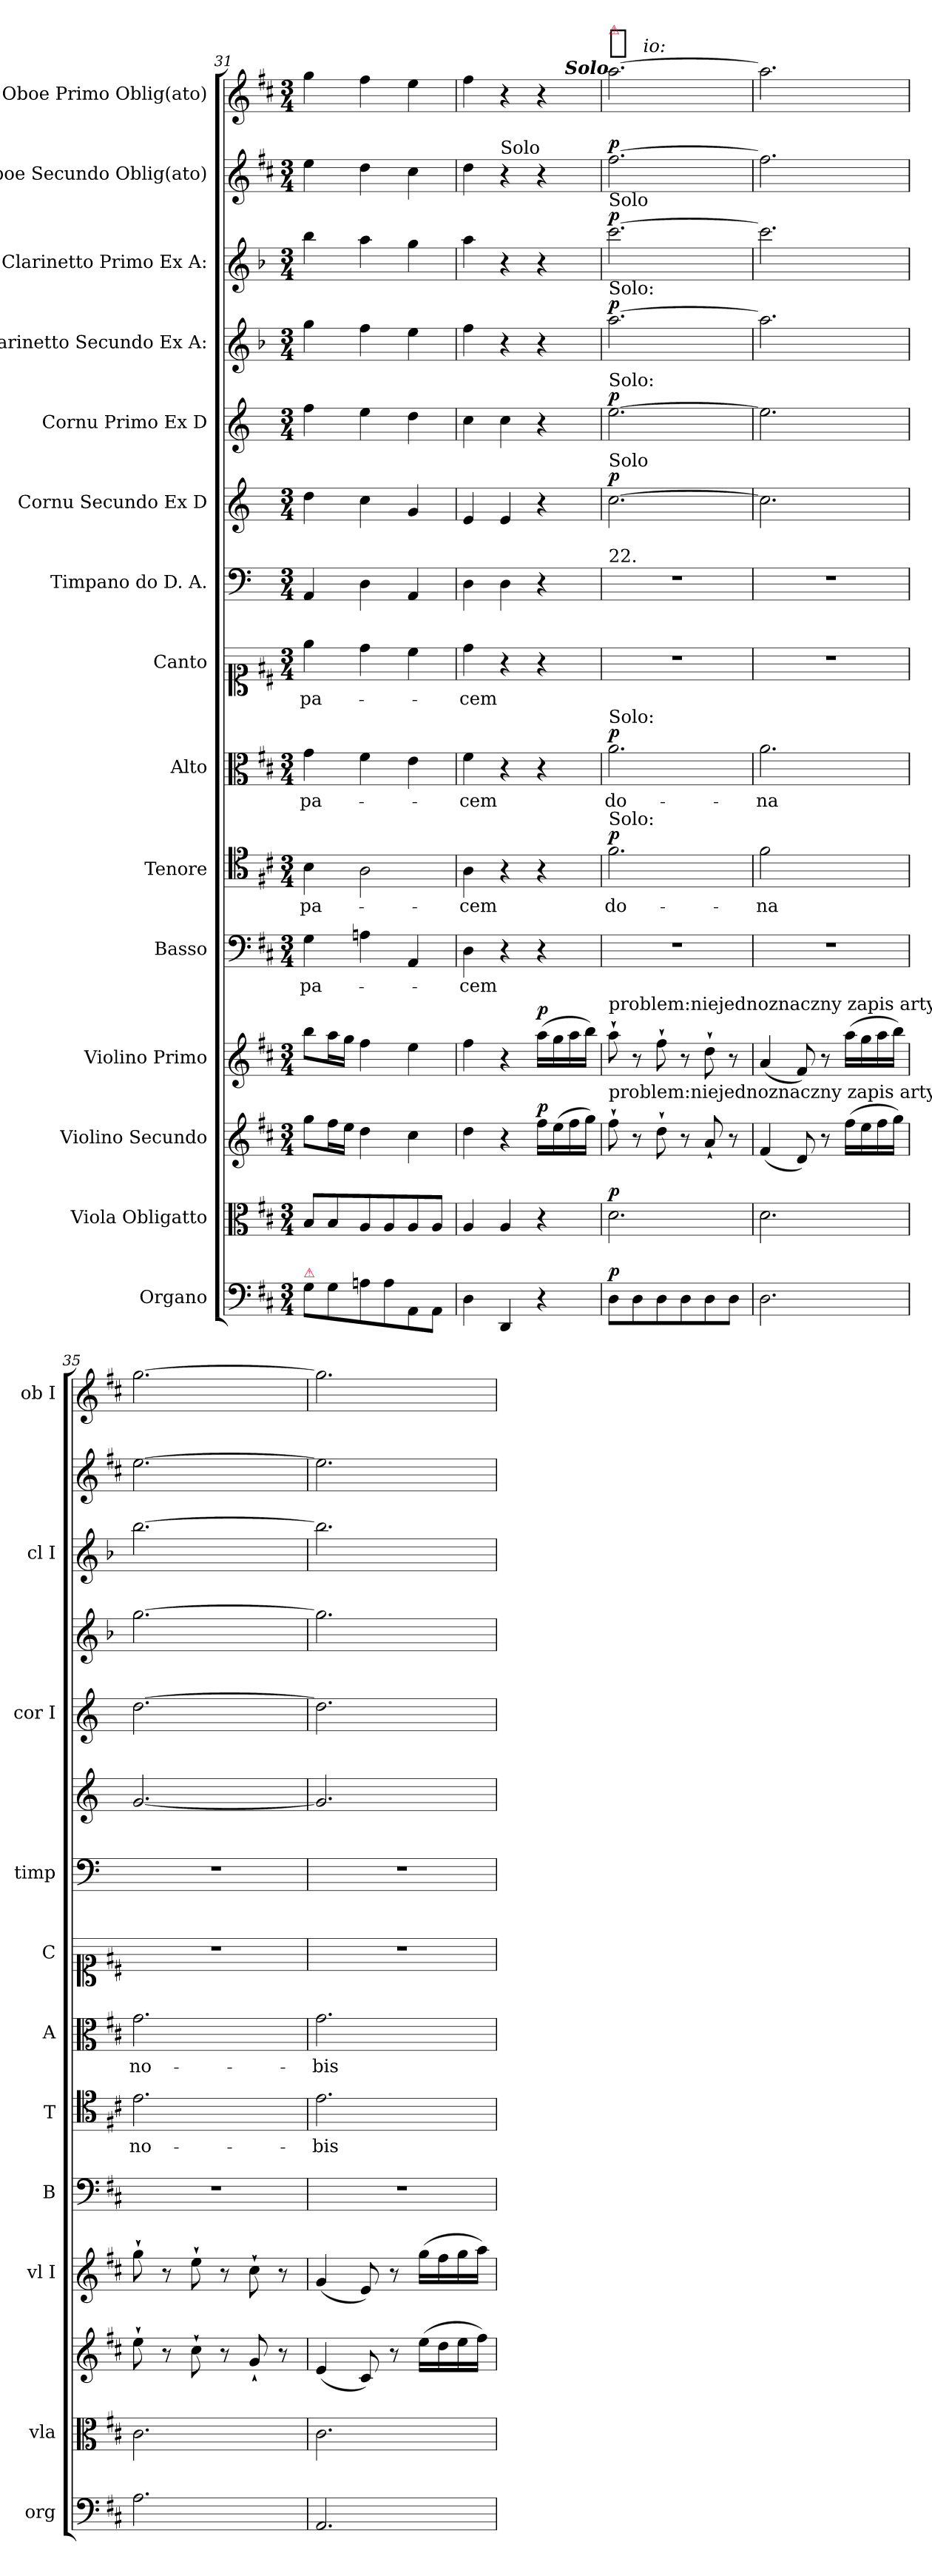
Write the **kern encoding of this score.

**kern	**dynam	**kern	**dynam	**kern	**dynam	**kern	**dynam	**kern	**text	**kern	**text	**dynam	**kern	**text	**dynam	**kern	**text	**kern	**kern	**dynam	**kern	**dynam	**kern	**dynam	**kern	**dynam	**kern	**dynam	**kern	**dynam
*part15	*part15	*part14	*part14	*part13	*part13	*part12	*part12	*part11	*part11	*part10	*part10	*part10	*part9	*part9	*part9	*part8	*part8	*part7	*part6	*part6	*part5	*part5	*part4	*part4	*part3	*part3	*part2	*part2	*part1	*part1
*staff15	*staff15	*staff14	*staff14	*staff13	*staff13	*staff12	*staff12	*staff11	*staff11	*staff10	*staff10	*staff10	*staff9	*staff9	*staff9	*staff8	*staff8	*staff7	*staff6	*staff6	*staff5	*staff5	*staff4	*staff4	*staff3	*staff3	*staff2	*staff2	*staff1	*staff1
*I"Organo	*	*I"Viola Obligatto	*	*I"Violino Secundo	*	*I"Violino Primo	*	*I"Basso	*	*I"Tenore	*	*	*I"Alto	*	*	*I"Canto	*	*I"Timpano do D. A.	*I"Cornu Secundo Ex D	*	*I"Cornu Primo Ex D	*	*I"Clarinetto Secundo Ex A:	*	*I"Clarinetto Primo Ex A:	*	*I"Oboe Secundo Oblig(ato)	*	*I"Oboe Primo Oblig(ato)	*
*I'org	*	*I'vla	*	*	*	*I'vl I	*	*I'B	*	*I'T	*	*	*I'A	*	*	*I'C	*	*I'timp	*	*	*I'cor I	*	*	*	*I'cl I	*	*	*	*I'ob I	*
*clefF4	*	*clefC3	*	*clefG2	*	*clefG2	*	*clefF4	*	*clefC4	*	*	*clefC3	*	*	*clefC1	*	*clefF4	*clefG2	*	*clefG2	*	*clefG2	*	*clefG2	*	*clefG2	*	*clefG2	*
*	*	*	*	*	*	*	*	*	*	*	*	*	*	*	*	*	*	*	*ITrd6c10	*	*ITrd6c10	*	*ITrd2c3	*	*ITrd2c3	*	*	*	*	*
*k[f#c#]	*	*k[f#c#]	*	*k[f#c#]	*	*k[f#c#]	*	*k[f#c#]	*	*k[f#c#]	*	*	*k[f#c#]	*	*	*k[f#c#]	*	*k[]	*k[f#c#]	*	*k[f#c#]	*	*k[f#c#]	*	*k[f#c#]	*	*k[f#c#]	*	*k[f#c#]	*
*D:	*	*D:	*	*D:	*	*D:	*	*D:	*	*D:	*	*	*D:	*	*	*D:	*	*	*D:	*	*D:	*	*D:	*	*D:	*	*D:	*	*D:	*
*M3/4	*	*M3/4	*	*M3/4	*	*M3/4	*	*M3/4	*	*M3/4	*	*	*M3/4	*	*	*M3/4	*	*M3/4	*M3/4	*	*M3/4	*	*M3/4	*	*M3/4	*	*M3/4	*	*M3/4	*
=31	=31	=31	=31	=31	=31	=31	=31	=31	=31	=31	=31	=31	=31	=31	=31	=31	=31	=31	=31	=31	=31	=31	=31	=31	=31	=31	=31	=31	=31	=31
!LO:TX:a:color=crimson:t=⚠	!	!	!	!	!	!	!	!	!	!	!	!	!	!	!	!	!	!	!	!	!	!	!	!	!	!	!	!	!	!
8G\L	.	8B/L	.	8gg\L	.	8bb\L	.	4G\	pa-	4B\	pa-	.	4g\	pa-	.	4ee\	pa-	4AA/	4e\	.	4g\	.	4ee\	.	4gg\	.	4ee\	.	4gg\	.
8G\	.	8B/	.	16ff#\L	.	16aa\L	.	.	.	.	.	.	.	.	.	.	.	.	.	.	.	.	.	.	.	.	.	.	.	.
.	.	.	.	16ee\JJ	.	16gg\JJ	.	.	.	.	.	.	.	.	.	.	.	.	.	.	.	.	.	.	.	.	.	.	.	.
8An\	.	8A/	.	4dd\	.	4ff#\	.	4An\	.	2A\	.	.	4f#\	.	.	4dd\	.	4D\	4d\	.	4f#\	.	4dd\	.	4ff#\	.	4dd\	.	4ff#\	.
8A\	.	8A/	.	.	.	.	.	.	.	.	.	.	.	.	.	.	.	.	.	.	.	.	.	.	.	.	.	.	.	.
8AA\	.	8A/	.	4cc#\	.	4ee\	.	4AA/	.	.	.	.	4e\	.	.	4cc#\	.	4AA/	4A/	.	4e\	.	4cc#\	.	4ee\	.	4cc#\	.	4ee\	.
8AA\J	.	8A/J	.	.	.	.	.	.	.	.	.	.	.	.	.	.	.	.	.	.	.	.	.	.	.	.	.	.	.	.
=32	=32	=32	=32	=32	=32	=32	=32	=32	=32	=32	=32	=32	=32	=32	=32	=32	=32	=32	=32	=32	=32	=32	=32	=32	=32	=32	=32	=32	=32	=32
4D\	.	4A/	.	4dd\	.	4ff#\	.	4D\	-cem	4A\	-cem	.	4f#\	-cem	.	4dd\	-cem	4D\	4F#/	.	4d\	.	4dd\	.	4ff#\	.	4dd\	.	4ff#\	.
!	!	!	!	!	!	!	!	!	!	!	!	!	!	!	!	!	!	!	!	!	!	!	!	!	!	!	!LO:TX:a:t=Solo	!	!	!
4DD/	.	4A/	.	4r	.	4r	.	4r	.	4r	.	.	4r	.	.	4r	.	4D\	4F#/	.	4d\	.	4r	.	4r	.	4r	.	4r	.
!	!	!	!	!	!LO:DY:a	!	!LO:DY:a	!	!	!	!	!	!	!	!	!	!	!	!	!	!	!	!	!	!	!	!	!	!	!
4r	.	4r	.	16ff#\LL	p	(16aa\LL	p	4r	.	4r	.	.	4r	.	.	4r	.	4r	4r	.	4r	.	4r	.	4r	.	4r	.	4r	.
.	.	.	.	(16ee\	.	16gg\	.	.	.	.	.	.	.	.	.	.	.	.	.	.	.	.	.	.	.	.	.	.	.	.
.	.	.	.	16ff#\	.	16aa\	.	.	.	.	.	.	.	.	.	.	.	.	.	.	.	.	.	.	.	.	.	.	.	.
.	.	.	.	16gg\JJ)	.	16bb\JJ)	.	.	.	.	.	.	.	.	.	.	.	.	.	.	.	.	.	.	.	.	.	.	.	.
=33	=33	=33	=33	=33	=33	=33	=33	=33	=33	=33	=33	=33	=33	=33	=33	=33	=33	=33	=33	=33	=33	=33	=33	=33	=33	=33	=33	=33	=33	=33
!	!	!	!	!	!	!	!	!	!	!	!	!	!	!	!	!	!	!	!	!	!	!	!	!	!	!	!	!	!LO:TX:a:color=crimson:t=⚠	!
!	!	!	!	!	!	!	!	!	!	!	!	!	!	!	!	!	!	!	!	!	!	!	!	!	!	!	!	!	!LO:TX:a:Bi:rj:t=Solo	!
!	!	!	!	!	!	!	!	!	!	!	!	!	!	!	!	!	!	!	!	!	!	!	!	!	!LO:TX:a:t=Solo	!	!	!	!	!
!	!	!	!	!	!	!	!	!	!	!	!	!	!	!	!	!	!	!	!	!	!	!	!LO:TX:a:t=Solo&colon;	!	!	!	!	!	!	!
!	!	!	!	!	!	!	!	!	!	!	!	!	!	!	!	!	!	!	!	!	!LO:TX:a:t=Solo&colon;	!	!	!	!	!	!	!	!	!
!	!	!	!	!	!	!	!	!	!	!	!	!	!	!	!	!	!	!	!LO:TX:a:t=Solo	!	!	!	!	!	!	!	!	!	!	!
!	!	!	!	!	!	!	!	!	!	!	!	!	!	!	!	!	!	!LO:TX:a:t=22.	!	!	!	!	!	!	!	!	!	!	!	!
!	!	!	!	!	!	!	!	!	!	!	!	!	!LO:TX:a:t=Solo&colon;	!	!	!	!	!	!	!	!	!	!	!	!	!	!	!	!	!
!	!	!	!	!	!	!	!	!	!	!LO:TX:a:t=Solo&colon;	!	!	!	!	!	!	!	!	!	!	!	!	!	!	!	!	!	!	!	!
!	!	!	!	!	!	!LO:TX:a:t=problem&colon;niejednoznaczny zapis artykulacji [przyjęto staccatissimo]&colon;global	!	!	!	!	!	!	!	!	!	!	!	!	!	!	!	!	!	!	!	!	!	!	!	!
!	!	!	!	!LO:TX:a:t=problem&colon;niejednoznaczny zapis artykulacji [przyjęto staccatissimo]&colon;global	!	!	!	!	!	!	!	!	!	!	!	!	!	!	!	!	!	!	!	!	!	!	!	!	!	!
!	!LO:DY:a	!	!LO:DY:a	!	!	!	!	!	!	!	!	!LO:DY:a	!	!	!LO:DY:a	!	!	!	!	!LO:DY:a	!	!LO:DY:a	!	!LO:DY:a	!	!LO:DY:a	!	!LO:DY:a	!	!LO:DY:a:t=%s io&colon;
8D\L	p	2.d\	p	8ff#`\	.	8aa`\	.	2.r	.	2.f#\	do-	p	2.a\	do-	p	2.r	.	2.r	[2.d\	p	[2.f#\	p	[2.ff#\	p	[2.aa\	p	[2.ff#\	p	[2.aa\	p
8D\	.	.	.	8r	.	8r	.	.	.	.	.	.	.	.	.	.	.	.	.	.	.	.	.	.	.	.	.	.	.	.
8D\	.	.	.	8dd`\	.	8ff#`\	.	.	.	.	.	.	.	.	.	.	.	.	.	.	.	.	.	.	.	.	.	.	.	.
8D\	.	.	.	8r	.	8r	.	.	.	.	.	.	.	.	.	.	.	.	.	.	.	.	.	.	.	.	.	.	.	.
8D\	.	.	.	8a`/	.	8dd`\	.	.	.	.	.	.	.	.	.	.	.	.	.	.	.	.	.	.	.	.	.	.	.	.
8D\J	.	.	.	8r	.	8r	.	.	.	.	.	.	.	.	.	.	.	.	.	.	.	.	.	.	.	.	.	.	.	.
=34	=34	=34	=34	=34	=34	=34	=34	=34	=34	=34	=34	=34	=34	=34	=34	=34	=34	=34	=34	=34	=34	=34	=34	=34	=34	=34	=34	=34	=34	=34
!	!	!	!	!	!	!	!	!	!	!LO:N:vis=2	!	!	!	!	!	!	!	!	!	!	!	!	!	!	!	!	!	!	!	!
2.D\	.	2.d\	.	(4f#/	.	(4a/	.	2.r	.	2.f#\	-na	.	2.a\	-na	.	2.r	.	2.r	2.d\]	.	2.f#\]	.	2.ff#\]	.	2.aa\]	.	2.ff#\]	.	2.aa\]	.
.	.	.	.	8d/)	.	8f#/)	.	.	.	.	.	.	.	.	.	.	.	.	.	.	.	.	.	.	.	.	.	.	.	.
.	.	.	.	8r	.	8r	.	.	.	.	.	.	.	.	.	.	.	.	.	.	.	.	.	.	.	.	.	.	.	.
.	.	.	.	(16ff#\LL	.	(16aa\LL	.	.	.	.	.	.	.	.	.	.	.	.	.	.	.	.	.	.	.	.	.	.	.	.
.	.	.	.	16ee\	.	16gg\	.	.	.	.	.	.	.	.	.	.	.	.	.	.	.	.	.	.	.	.	.	.	.	.
.	.	.	.	16ff#\	.	16aa\	.	.	.	.	.	.	.	.	.	.	.	.	.	.	.	.	.	.	.	.	.	.	.	.
.	.	.	.	16gg\JJ)	.	16bb\JJ)	.	.	.	.	.	.	.	.	.	.	.	.	.	.	.	.	.	.	.	.	.	.	.	.
=35	=35	=35	=35	=35	=35	=35	=35	=35	=35	=35	=35	=35	=35	=35	=35	=35	=35	=35	=35	=35	=35	=35	=35	=35	=35	=35	=35	=35	=35	=35
2.A\	.	2.c#\	.	8ee`\	.	8gg`\	.	2.r	.	2.e\	no-	.	2.g\	no-	.	2.r	.	2.r	[2.A/	.	[2.e\	.	[2.ee\	.	[2.gg\	.	[2.ee\	.	[2.gg\	.
.	.	.	.	8r	.	8r	.	.	.	.	.	.	.	.	.	.	.	.	.	.	.	.	.	.	.	.	.	.	.	.
.	.	.	.	8cc#`\	.	8ee`\	.	.	.	.	.	.	.	.	.	.	.	.	.	.	.	.	.	.	.	.	.	.	.	.
.	.	.	.	8r	.	8r	.	.	.	.	.	.	.	.	.	.	.	.	.	.	.	.	.	.	.	.	.	.	.	.
.	.	.	.	8g`/	.	8cc#`\	.	.	.	.	.	.	.	.	.	.	.	.	.	.	.	.	.	.	.	.	.	.	.	.
.	.	.	.	8r	.	8r	.	.	.	.	.	.	.	.	.	.	.	.	.	.	.	.	.	.	.	.	.	.	.	.
=36	=36	=36	=36	=36	=36	=36	=36	=36	=36	=36	=36	=36	=36	=36	=36	=36	=36	=36	=36	=36	=36	=36	=36	=36	=36	=36	=36	=36	=36	=36
2.AA/	.	2.c#\	.	(4e/	.	(4g/	.	2.r	.	2.e\	-bis	.	2.g\	-bis	.	2.r	.	2.r	2.A/]	.	2.e\]	.	2.ee\]	.	2.gg\]	.	2.ee\]	.	2.gg\]	.
.	.	.	.	8c#/)	.	8e/)	.	.	.	.	.	.	.	.	.	.	.	.	.	.	.	.	.	.	.	.	.	.	.	.
.	.	.	.	8r	.	8r	.	.	.	.	.	.	.	.	.	.	.	.	.	.	.	.	.	.	.	.	.	.	.	.
.	.	.	.	(16ee\LL	.	(16gg\LL	.	.	.	.	.	.	.	.	.	.	.	.	.	.	.	.	.	.	.	.	.	.	.	.
.	.	.	.	16dd\	.	16ff#\	.	.	.	.	.	.	.	.	.	.	.	.	.	.	.	.	.	.	.	.	.	.	.	.
.	.	.	.	16ee\	.	16gg\	.	.	.	.	.	.	.	.	.	.	.	.	.	.	.	.	.	.	.	.	.	.	.	.
.	.	.	.	16ff#\JJ)	.	16aa\JJ)	.	.	.	.	.	.	.	.	.	.	.	.	.	.	.	.	.	.	.	.	.	.	.	.
=	=	=	=	=	=	=	=	=	=	=	=	=	=	=	=	=	=	=	=	=	=	=	=	=	=	=	=	=	=	=
*-	*-	*-	*-	*-	*-	*-	*-	*-	*-	*-	*-	*-	*-	*-	*-	*-	*-	*-	*-	*-	*-	*-	*-	*-	*-	*-	*-	*-	*-	*-
